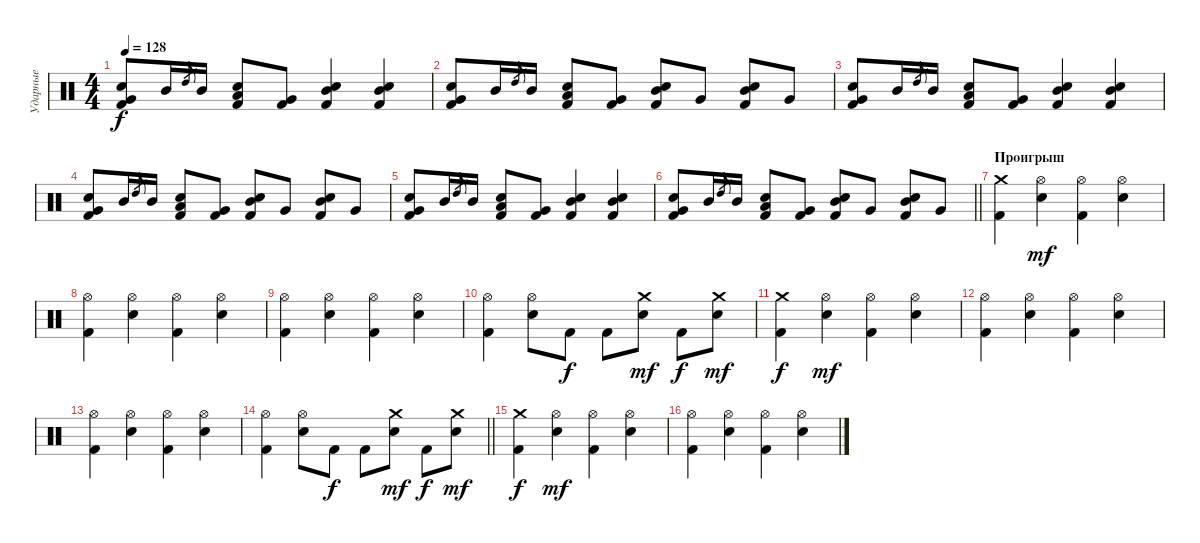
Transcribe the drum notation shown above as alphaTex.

\track ("Ударные" "Ударные") {instrument percussion}
\staff {score}
\articulation defaults
\ts (4 4)
\tempo 128
\clef neutral
\ks c
("Very Low Tom (hit)" "Kick (hit) 2" "Hand Clap (hit)").8{dy f} "Mid Tom (hit)".16 "High Tom (hit)".8{gr} "Mid Tom (hit)".16 ("Low Tom (hit)" "Kick (hit) 2" "Hand Clap (hit)").8 ("Very Low Tom (hit)" "Kick (hit) 2").8 ("Mid Tom (hit)" "Kick (hit) 2" "Hand Clap (hit)").4 ("Mid Tom (hit)" "Kick (hit) 2" "Hand Clap (hit)").4 |
("Very Low Tom (hit)" "Kick (hit) 2" "Hand Clap (hit)").8 "Mid Tom (hit)".16 "High Tom (hit)".8{gr} "Mid Tom (hit)".16 ("Low Tom (hit)" "Kick (hit) 2" "Hand Clap (hit)").8 ("Very Low Tom (hit)" "Kick (hit) 2").8 ("Mid Tom (hit)" "Kick (hit) 2" "Hand Clap (hit)").8 "Very Low Tom (hit)".8 ("Mid Tom (hit)" "Kick (hit) 2" "Hand Clap (hit)").8 "Very Low Tom (hit)".8 |
("Very Low Tom (hit)" "Kick (hit) 2" "Hand Clap (hit)").8 "Mid Tom (hit)".16 "High Tom (hit)".8{gr} "Mid Tom (hit)".16 ("Low Tom (hit)" "Kick (hit) 2" "Hand Clap (hit)").8 ("Very Low Tom (hit)" "Kick (hit) 2").8 ("Mid Tom (hit)" "Kick (hit) 2" "Hand Clap (hit)").4 ("Mid Tom (hit)" "Kick (hit) 2" "Hand Clap (hit)").4 |
("Very Low Tom (hit)" "Kick (hit) 2" "Hand Clap (hit)").8 "Mid Tom (hit)".16 "High Tom (hit)".8{gr} "Mid Tom (hit)".16 ("Low Tom (hit)" "Kick (hit) 2" "Hand Clap (hit)").8 ("Very Low Tom (hit)" "Kick (hit) 2").8 ("Mid Tom (hit)" "Kick (hit) 2" "Hand Clap (hit)").8 "Very Low Tom (hit)".8 ("Mid Tom (hit)" "Kick (hit) 2" "Hand Clap (hit)").8 "Very Low Tom (hit)".8 |
("Very Low Tom (hit)" "Kick (hit) 2" "Hand Clap (hit)").8 "Mid Tom (hit)".16 "High Tom (hit)".8{gr} "Mid Tom (hit)".16 ("Low Tom (hit)" "Kick (hit) 2" "Hand Clap (hit)").8 ("Very Low Tom (hit)" "Kick (hit) 2").8 ("Mid Tom (hit)" "Kick (hit) 2" "Hand Clap (hit)").4 ("Mid Tom (hit)" "Kick (hit) 2" "Hand Clap (hit)").4 |
\barLineRight lightlight
("Very Low Tom (hit)" "Kick (hit) 2" "Hand Clap (hit)").8 "Mid Tom (hit)".16 "High Tom (hit)".8{gr} "Mid Tom (hit)".16 ("Low Tom (hit)" "Kick (hit) 2" "Hand Clap (hit)").8 ("Very Low Tom (hit)" "Kick (hit) 2").8 ("Mid Tom (hit)" "Kick (hit) 2" "Hand Clap (hit)").8 "Very Low Tom (hit)".8 ("Mid Tom (hit)" "Kick (hit) 2" "Hand Clap (hit)").8 "Very Low Tom (hit)".8 |
\section ("" "Проигрыш")
("Crash medium (hit)" "Kick (hit) 2").4 ("Hi-Hat (open)" "Snare (hit) 2").4{dy mf} ("Hi-Hat (open)" "Kick (hit) 2").4 ("Hi-Hat (open)" "Snare (hit) 2").4 |
("Hi-Hat (open)" "Kick (hit) 2").4 ("Hi-Hat (open)" "Snare (hit) 2").4 ("Hi-Hat (open)" "Kick (hit) 2").4 ("Hi-Hat (open)" "Snare (hit) 2").4 |
("Hi-Hat (open)" "Kick (hit) 2").4 ("Hi-Hat (open)" "Snare (hit) 2").4 ("Hi-Hat (open)" "Kick (hit) 2").4 ("Hi-Hat (open)" "Snare (hit) 2").4 |
("Hi-Hat (open)" "Kick (hit) 2").4 ("Hi-Hat (open)" "Snare (hit) 2").8 "Kick (hit) 2".8{dy f} "Kick (hit) 2".8 ("Crash medium (hit)" "Snare (hit) 2").8{dy mf} "Kick (hit) 2".8{dy f} ("Crash medium (hit)" "Snare (hit) 2").8{dy mf} |
("Crash medium (hit)" "Kick (hit) 2").4{dy f} ("Hi-Hat (open)" "Snare (hit) 2").4{dy mf} ("Hi-Hat (open)" "Kick (hit) 2").4 ("Hi-Hat (open)" "Snare (hit) 2").4 |
("Hi-Hat (open)" "Kick (hit) 2").4 ("Hi-Hat (open)" "Snare (hit) 2").4 ("Hi-Hat (open)" "Kick (hit) 2").4 ("Hi-Hat (open)" "Snare (hit) 2").4 |
("Hi-Hat (open)" "Kick (hit) 2").4 ("Hi-Hat (open)" "Snare (hit) 2").4 ("Hi-Hat (open)" "Kick (hit) 2").4 ("Hi-Hat (open)" "Snare (hit) 2").4 |
\barLineRight lightlight
("Hi-Hat (open)" "Kick (hit) 2").4 ("Hi-Hat (open)" "Snare (hit) 2").8 "Kick (hit) 2".8{dy f} "Kick (hit) 2".8 ("Crash medium (hit)" "Snare (hit) 2").8{dy mf} "Kick (hit) 2".8{dy f} ("Crash medium (hit)" "Snare (hit) 2").8{dy mf} |
("Crash medium (hit)" "Kick (hit) 2").4{dy f} ("Hi-Hat (open)" "Snare (hit) 2").4{dy mf} ("Hi-Hat (open)" "Kick (hit) 2").4 ("Hi-Hat (open)" "Snare (hit) 2").4 |
("Hi-Hat (open)" "Kick (hit) 2").4 ("Hi-Hat (open)" "Snare (hit) 2").4 ("Hi-Hat (open)" "Kick (hit) 2").4 ("Hi-Hat (open)" "Snare (hit) 2").4
